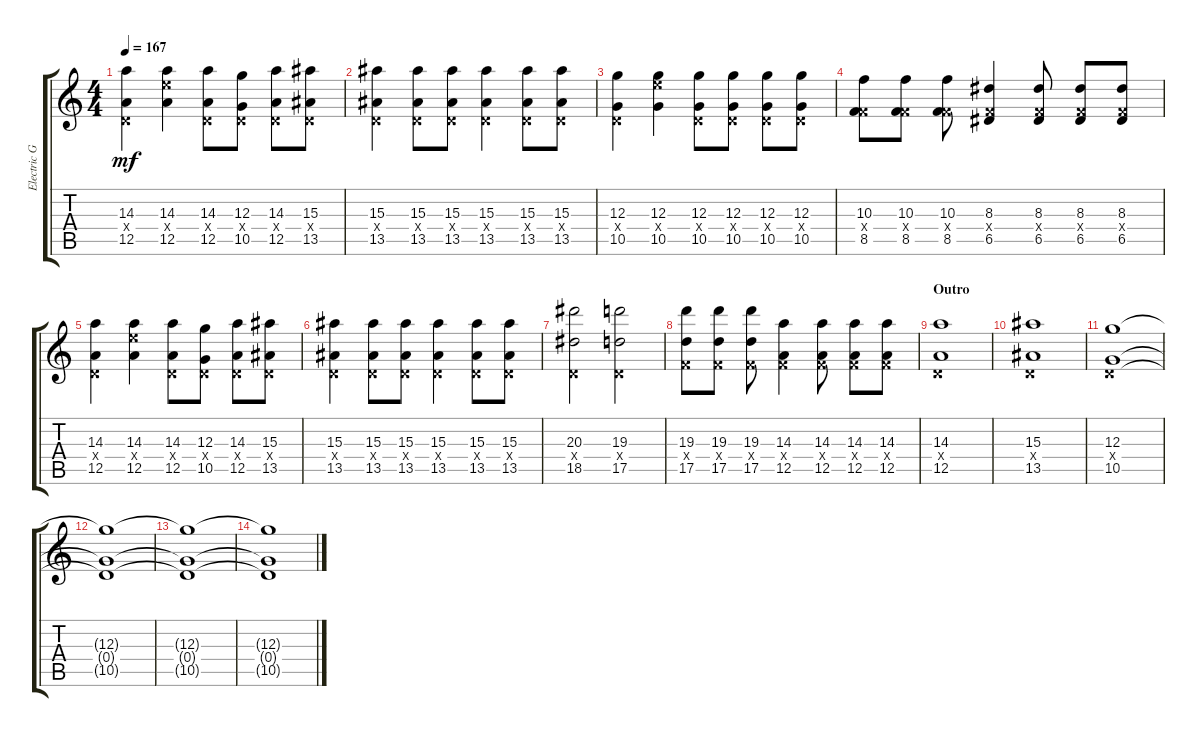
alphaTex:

\track ("Electric Guitar" "Electric G") {instrument overdrivenguitar}
\staff {score tabs}
\tuning (E4 B3 G3 D3 A2 E2) {hide}
\ts (4 4)
\tempo 167
\clef g2
\ks c
(14.3 0.4{x} 12.5).4{dy mf} (14.3 14.4{x} 12.5).4 (14.3 0.4{x} 12.5).8 (12.3 0.4{x} 10.5).8 (14.3 0.4{x} 12.5).8 (15.3 0.4{x} 13.5).8 |
(15.3 0.4{x} 13.5).4 (15.3 0.4{x} 13.5).8 (15.3 0.4{x} 13.5).8 (15.3 0.4{x} 13.5).4 (15.3 0.4{x} 13.5).8 (15.3 0.4{x} 13.5).8 |
(12.3 0.4{x} 10.5).4 (12.3 14.4{x} 10.5).4 (12.3 0.4{x} 10.5).8 (12.3 0.4{x} 10.5).8 (12.3 0.4{x} 10.5).8 (12.3 0.4{x} 10.5).8 |
(10.3 3.4{x} 8.5).8 (10.3 3.4{x} 8.5).8 (10.3 3.4{x} 8.5).8 (8.3 3.4{x} 6.5).4 (8.3 3.4{x} 6.5).8 (8.3 3.4{x} 6.5).8 (8.3 3.4{x} 6.5).8 |
(14.3 0.4{x} 12.5).4 (14.3 14.4{x} 12.5).4 (14.3 0.4{x} 12.5).8 (12.3 0.4{x} 10.5).8 (14.3 0.4{x} 12.5).8 (15.3 0.4{x} 13.5).8 |
(15.3 0.4{x} 13.5).4 (15.3 0.4{x} 13.5).8 (15.3 0.4{x} 13.5).8 (15.3 0.4{x} 13.5).4 (15.3 0.4{x} 13.5).8 (15.3 0.4{x} 13.5).8 |
(20.3 0.4{x} 18.5).2 (19.3 0.4{x} 17.5).2 |
(19.3 3.4{x} 17.5).8 (19.3 3.4{x} 17.5).8 (19.3 3.4{x} 17.5).8 (14.3 3.4{x} 12.5).4 (14.3 3.4{x} 12.5).8 (14.3 3.4{x} 12.5).8 (14.3 3.4{x} 12.5).8 |
\section ("" "Outro")
(14.3 0.4{x} 12.5).1 |
(15.3 0.4{x} 13.5).1 |
(12.3 0.4{x} 10.5).1 |
(12.3{t} 0.4{t} 10.5{t}).1 |
(12.3{t} 0.4{t} 10.5{t}).1 |
(12.3{t} 0.4{t} 10.5{t}).1
